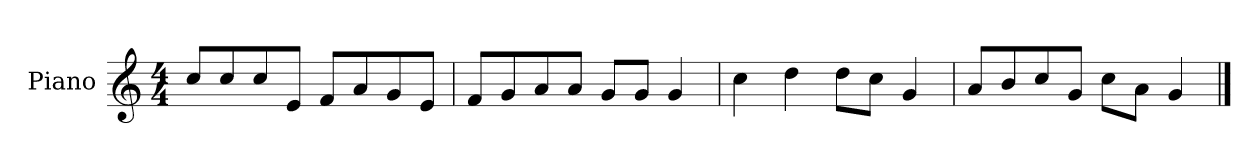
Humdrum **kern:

**kern
*part1
*staff1
*I"Piano
*I'P-no
*clefG2
*k[]
*M4/4
*MM90
=1
8cc/L
8cc/
8cc/
8e/J
8f/L
8a/
8g/
8e/J
=2
8f/L
8g/
8a/
8a/J
8g/L
8g/J
4g/
=3
4cc\
4dd\
8dd\L
8cc\J
4g/
=4
8a/L
8b/
8cc/
8g/J
8cc\L
8a\J
4g/
==
*-
